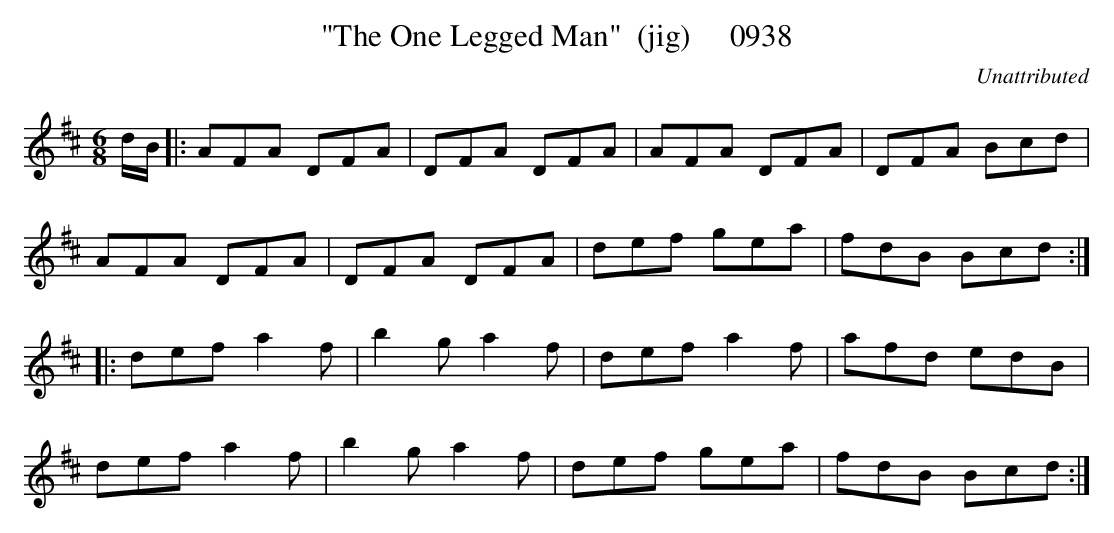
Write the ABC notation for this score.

X:1
T:"The One Legged Man"  (jig)     0938
C:Unattributed
BRENNAN July 2003 (HTTP://WWW.SOSYOURMOM.COM)
M:6/8
L:1/8
K:D
d/2B/2|:AFA DFA|DFA DFA|AFA DFA|DFA Bcd|
AFA DFA|DFA DFA|def gea|fdB Bcd:|
|:def a2f|b2g a2f|def a2f|afd edB|
def a2f|b2g a2f|def gea|fdB Bcd:|
